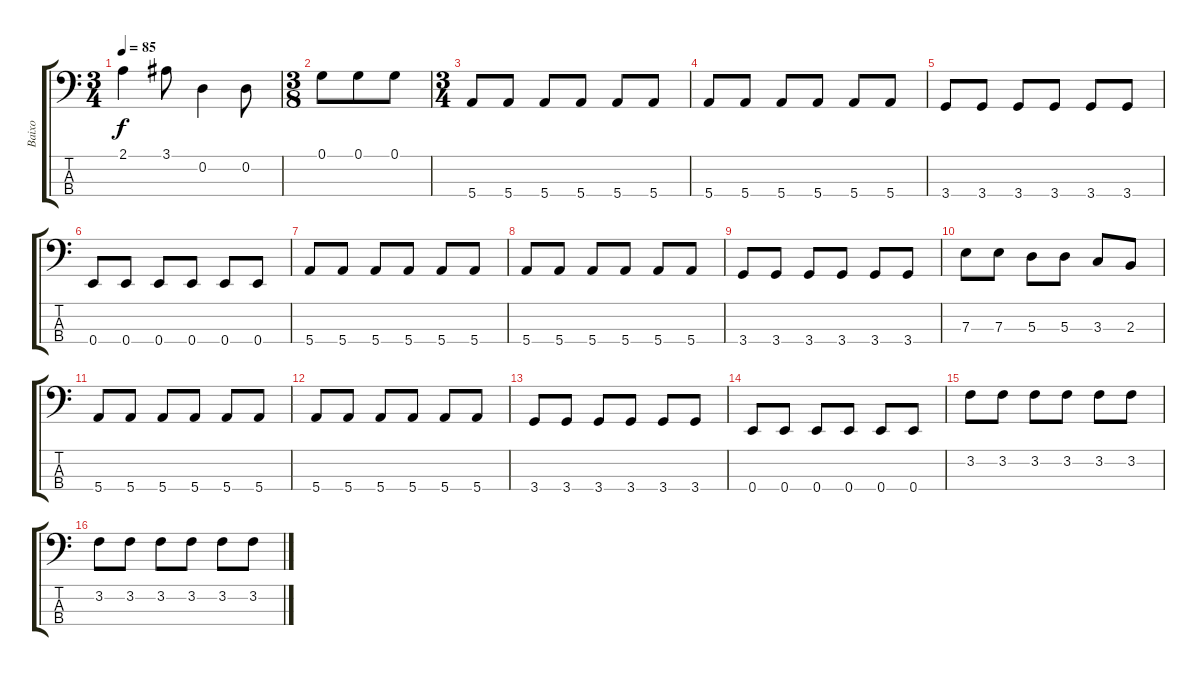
\track ("Baixo" "Baixo") {instrument electricbassfinger}
\staff {score tabs}
\tuning (G2 D2 A1 E1) {hide}
\ts (3 4)
\tempo 85
\clef f4
\ks c
2.1.4{dy f} 3.1.8 0.2.4 0.2.8 |
\ts (3 8)
0.1.8 0.1.8 0.1.8 |
\ts (3 4)
5.4.8 5.4.8 5.4.8 5.4.8 5.4.8 5.4.8 |
5.4.8 5.4.8 5.4.8 5.4.8 5.4.8 5.4.8 |
3.4.8 3.4.8 3.4.8 3.4.8 3.4.8 3.4.8 |
0.4.8 0.4.8 0.4.8 0.4.8 0.4.8 0.4.8 |
5.4.8 5.4.8 5.4.8 5.4.8 5.4.8 5.4.8 |
5.4.8 5.4.8 5.4.8 5.4.8 5.4.8 5.4.8 |
3.4.8 3.4.8 3.4.8 3.4.8 3.4.8 3.4.8 |
7.3.8 7.3.8 5.3.8 5.3.8 3.3.8 2.3.8 |
5.4.8 5.4.8 5.4.8 5.4.8 5.4.8 5.4.8 |
5.4.8 5.4.8 5.4.8 5.4.8 5.4.8 5.4.8 |
3.4.8 3.4.8 3.4.8 3.4.8 3.4.8 3.4.8 |
0.4.8 0.4.8 0.4.8 0.4.8 0.4.8 0.4.8 |
3.2.8 3.2.8 3.2.8 3.2.8 3.2.8 3.2.8 |
3.2.8 3.2.8 3.2.8 3.2.8 3.2.8 3.2.8
